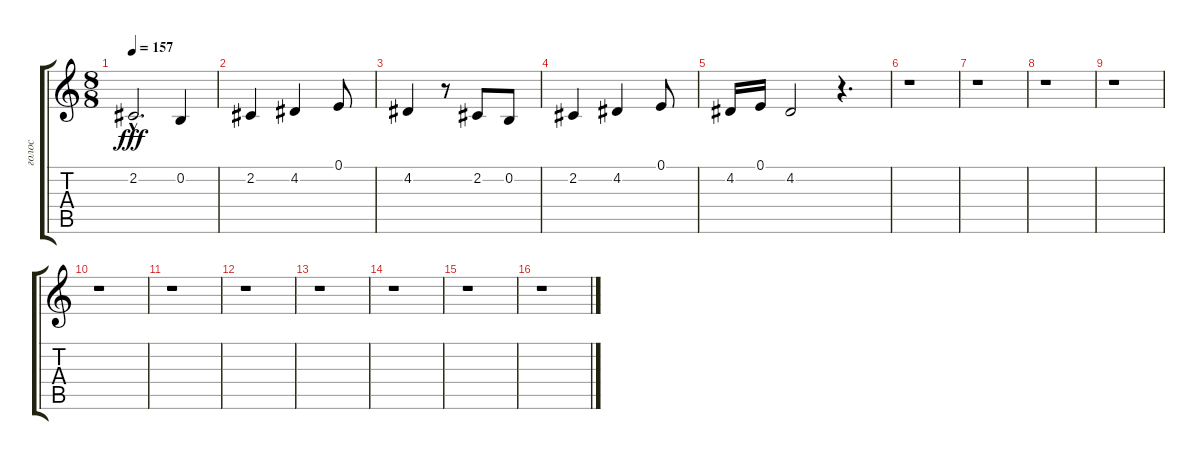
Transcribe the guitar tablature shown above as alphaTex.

\track ("голос" "голос") {instrument tenorsax}
\staff {score tabs}
\tuning (E4 B3 G3 D3 A2 E2) {hide}
\ts (8 8)
\tempo 157
\clef g2
\ks c
2.2{hac}.2{d dy fff} 0.2.4 |
2.2.4 4.2.4 0.1.8 |
4.2.4 r.8 2.2.8 0.2.8 |
2.2.4 4.2.4 0.1.8 |
4.2.16 0.1.16 4.2.2 r.4{d} |
r.1 |
r.1 |
r.1 |
r.1 |
r.1 |
r.1 |
r.1 |
r.1 |
r.1 |
r.1 |
r.1
